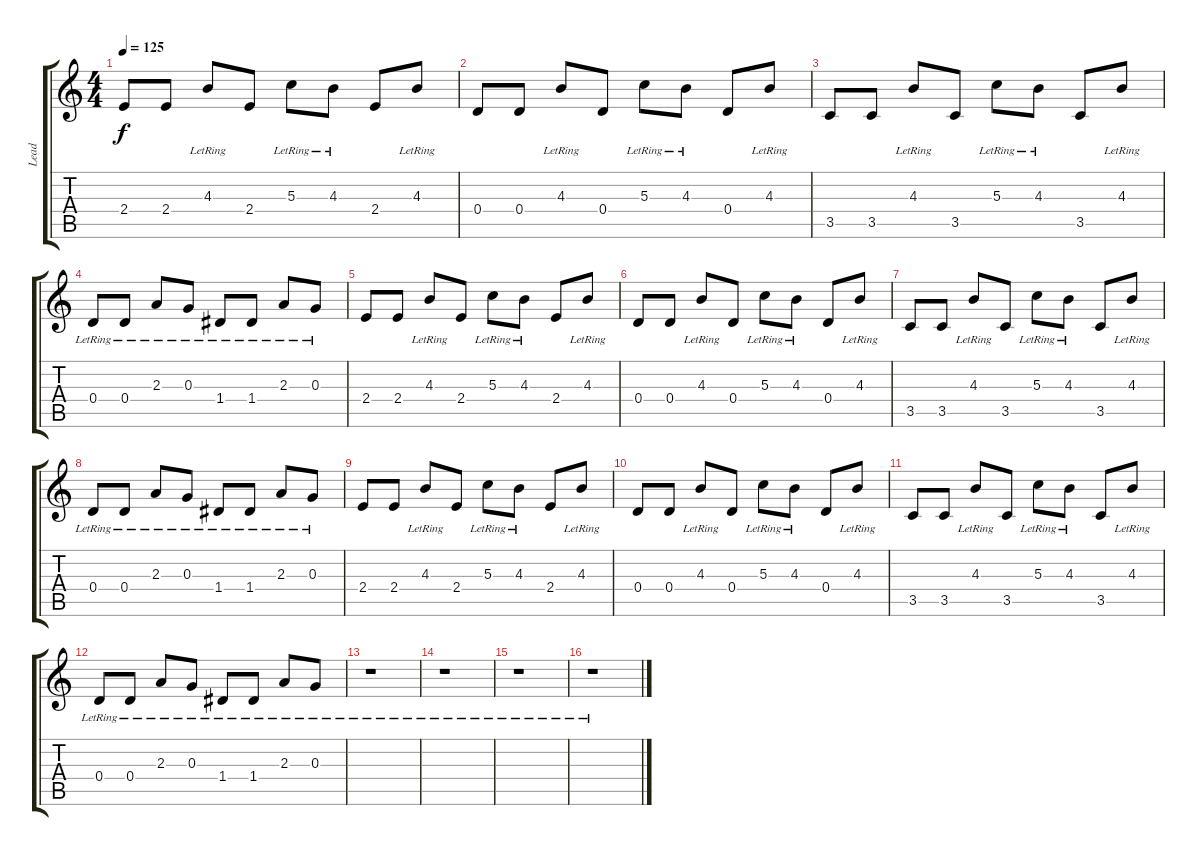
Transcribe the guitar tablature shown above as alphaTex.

\track ("Lead" "Lead") {instrument electricguitarclean}
\staff {score tabs}
\tuning (E4 B3 G3 D3 A2 E2) {hide}
\ts (4 4)
\tempo 125
\clef g2
\ks c
2.4.8{dy f} 2.4.8 4.3{lr}.8 2.4.8 5.3{lr}.8 4.3{lr}.8 2.4.8 4.3{lr}.8 |
0.4.8 0.4.8 4.3{lr}.8 0.4.8 5.3{lr}.8 4.3{lr}.8 0.4.8 4.3{lr}.8 |
3.5.8 3.5.8 4.3{lr}.8 3.5.8 5.3{lr}.8 4.3{lr}.8 3.5.8 4.3{lr}.8 |
0.4{lr}.8 0.4{lr}.8 2.3{lr}.8 0.3{lr}.8 1.4{lr}.8 1.4{lr}.8 2.3{lr}.8 0.3{lr}.8 |
2.4.8 2.4.8 4.3{lr}.8 2.4.8 5.3{lr}.8 4.3{lr}.8 2.4.8 4.3{lr}.8 |
0.4.8 0.4.8 4.3{lr}.8 0.4.8 5.3{lr}.8 4.3{lr}.8 0.4.8 4.3{lr}.8 |
3.5.8 3.5.8 4.3{lr}.8 3.5.8 5.3{lr}.8 4.3{lr}.8 3.5.8 4.3{lr}.8 |
0.4{lr}.8 0.4{lr}.8 2.3{lr}.8 0.3{lr}.8 1.4{lr}.8 1.4{lr}.8 2.3{lr}.8 0.3{lr}.8 |
2.4.8 2.4.8 4.3{lr}.8 2.4.8 5.3{lr}.8 4.3{lr}.8 2.4.8 4.3{lr}.8 |
0.4.8 0.4.8 4.3{lr}.8 0.4.8 5.3{lr}.8 4.3{lr}.8 0.4.8 4.3{lr}.8 |
3.5.8 3.5.8 4.3{lr}.8 3.5.8 5.3{lr}.8 4.3{lr}.8 3.5.8 4.3{lr}.8 |
0.4{lr}.8 0.4{lr}.8 2.3{lr}.8 0.3{lr}.8 1.4{lr}.8 1.4{lr}.8 2.3{lr}.8 0.3{lr}.8 |
r.1 |
r.1 |
r.1 |
r.1
